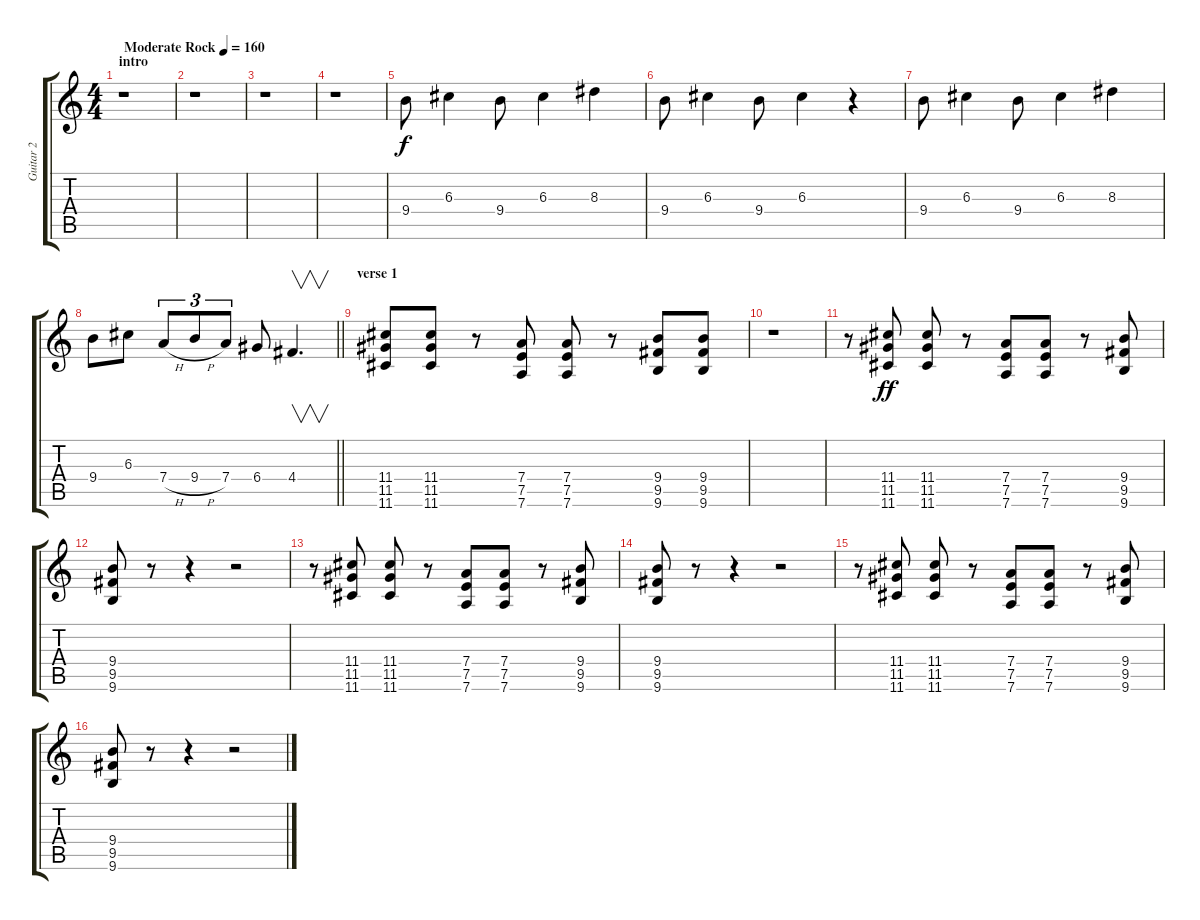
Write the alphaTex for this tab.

\track ("Guitar 2" "Guitar 2") {instrument distortionguitar}
\staff {score tabs}
\tuning (E4 B3 G3 D3 A2 D2) {hide}
\ts (4 4)
\section ("" "intro")
\tempo (160 "Moderate Rock")
\clef g2
\ks c
r.1{dy f instrument distortionguitar} |
r.1 |
r.1 |
r.1 |
9.4.8 6.3.4 9.4.8 6.3.4 8.3.4 |
9.4.8 6.3.4 9.4.8 6.3.4 r.4 |
9.4.8 6.3.4 9.4.8 6.3.4 8.3.4 |
\barLineRight lightlight
9.4.8 6.3.8 7.4{h}.8{tu (3 2)} 9.4{h}.8{tu (3 2)} 7.4.8{tu (3 2)} 6.4.8 4.4.4{v d} |
\section ("" "verse 1")
(11.4 11.5 11.6).8 (11.4 11.5 11.6).8 r.8 (7.4 7.5 7.6).8 (7.4 7.5 7.6).8 r.8 (9.4 9.5 9.6).8 (9.4 9.5 9.6).8 |
r.1 |
r.8 (11.4 11.5 11.6).8{dy ff} (11.4 11.5 11.6).8 r.8 (7.4 7.5 7.6).8 (7.4 7.5 7.6).8 r.8 (9.4 9.5 9.6).8 |
(9.4 9.5 9.6).8 r.8 r.4 r.2 |
r.8 (11.4 11.5 11.6).8 (11.4 11.5 11.6).8 r.8 (7.4 7.5 7.6).8 (7.4 7.5 7.6).8 r.8 (9.4 9.5 9.6).8 |
(9.4 9.5 9.6).8 r.8 r.4 r.2 |
r.8 (11.4 11.5 11.6).8 (11.4 11.5 11.6).8 r.8 (7.4 7.5 7.6).8 (7.4 7.5 7.6).8 r.8 (9.4 9.5 9.6).8 |
(9.4 9.5 9.6).8 r.8 r.4 r.2
